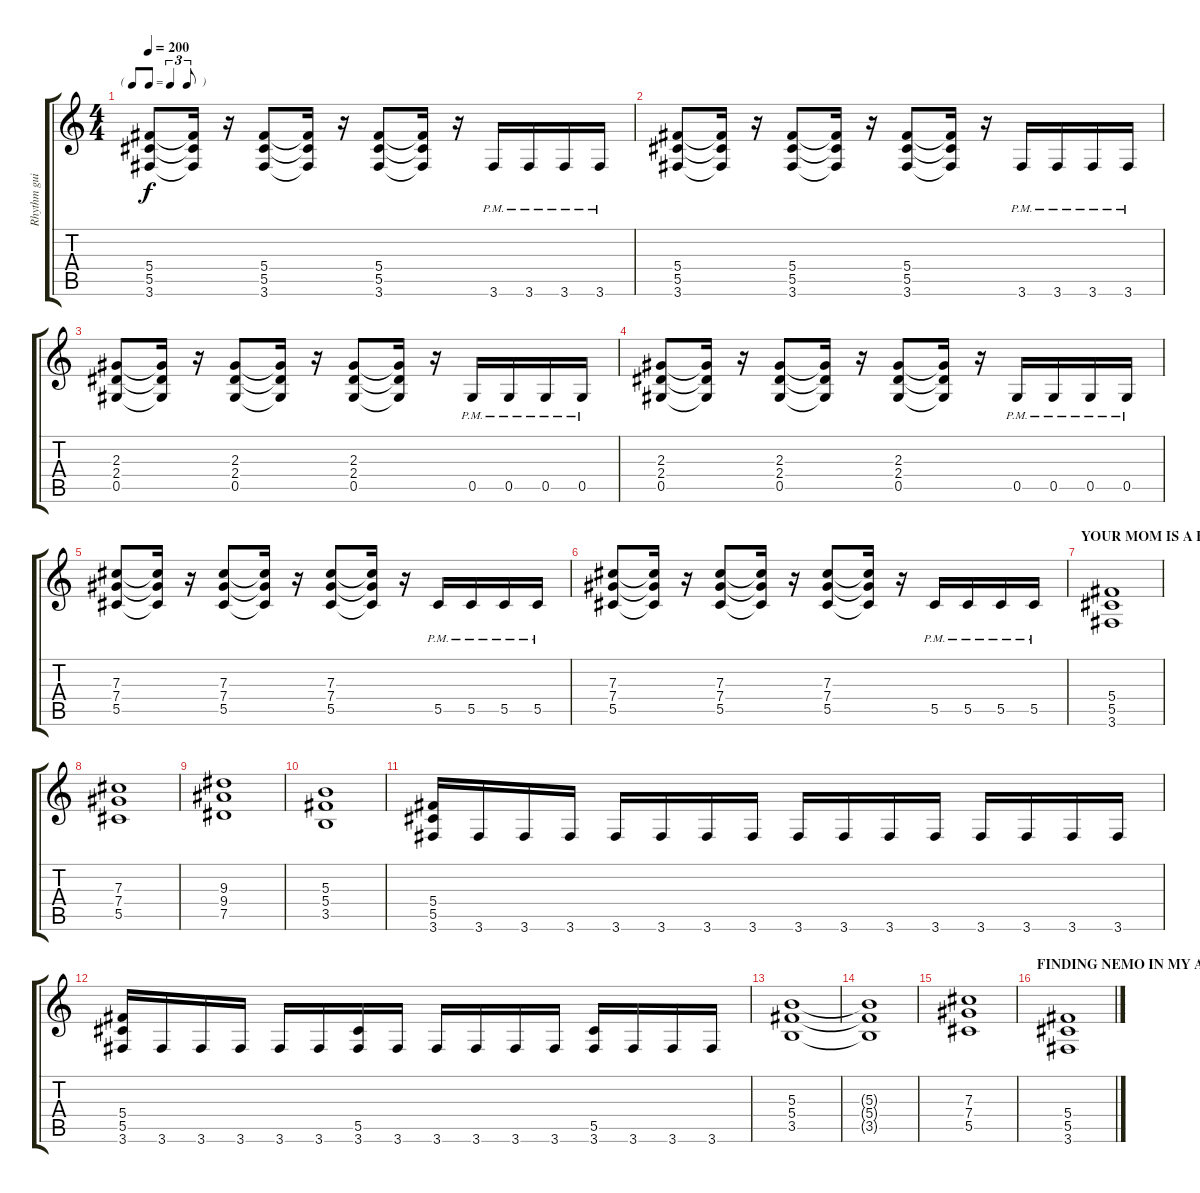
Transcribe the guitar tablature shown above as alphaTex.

\track ("Rhythm guitar 1 (retard 1)" "Rhythm gui") {instrument distortionguitar}
\staff {score tabs}
\tuning (Eb4 Bb3 Gb3 Db3 Ab2 Eb2) {hide}
\ts (4 4)
\tf triplet8th
\tempo 200
\clef g2
\ks c
(5.4 5.5 3.6).8{dy f} (5.4{t} 5.5{t} 3.6{t}).16 r.16 (5.4 5.5 3.6).8 (5.4{t} 5.5{t} 3.6{t}).16 r.16 (5.4 5.5 3.6).8 (5.4{t} 5.5{t} 3.6{t}).16 r.16 3.6{pm}.16 3.6{pm}.16 3.6{pm}.16 3.6{pm}.16 |
(5.4 5.5 3.6).8 (5.4{t} 5.5{t} 3.6{t}).16 r.16 (5.4 5.5 3.6).8 (5.4{t} 5.5{t} 3.6{t}).16 r.16 (5.4 5.5 3.6).8 (5.4{t} 5.5{t} 3.6{t}).16 r.16 3.6{pm}.16 3.6{pm}.16 3.6{pm}.16 3.6{pm}.16 |
(2.3 2.4 0.5).8 (2.3{t} 2.4{t} 0.5{t}).16 r.16 (2.3 2.4 0.5).8 (2.3{t} 2.4{t} 0.5{t}).16 r.16 (2.3 2.4 0.5).8 (2.3{t} 2.4{t} 0.5{t}).16 r.16 0.5{pm}.16 0.5{pm}.16 0.5{pm}.16 0.5{pm}.16 |
(2.3 2.4 0.5).8 (2.3{t} 2.4{t} 0.5{t}).16 r.16 (2.3 2.4 0.5).8 (2.3{t} 2.4{t} 0.5{t}).16 r.16 (2.3 2.4 0.5).8 (2.3{t} 2.4{t} 0.5{t}).16 r.16 0.5{pm}.16 0.5{pm}.16 0.5{pm}.16 0.5{pm}.16 |
(7.3 7.4 5.5).8 (7.3{t} 7.4{t} 5.5{t}).16 r.16 (7.3 7.4 5.5).8 (7.3{t} 7.4{t} 5.5{t}).16 r.16 (7.3 7.4 5.5).8 (7.3{t} 7.4{t} 5.5{t}).16 r.16 5.5{pm}.16 5.5{pm}.16 5.5{pm}.16 5.5{pm}.16 |
(7.3 7.4 5.5).8 (7.3{t} 7.4{t} 5.5{t}).16 r.16 (7.3 7.4 5.5).8 (7.3{t} 7.4{t} 5.5{t}).16 r.16 (7.3 7.4 5.5).8 (7.3{t} 7.4{t} 5.5{t}).16 r.16 5.5{pm}.16 5.5{pm}.16 5.5{pm}.16 5.5{pm}.16 |
\section ("" "YOUR MOM IS A FAGGOT")
(5.4 5.5 3.6).1 |
(7.3 7.4 5.5).1 |
(9.3 9.4 7.5).1 |
(5.3 5.4 3.5).1 |
(5.4 5.5 3.6).16 3.6.16 3.6.16 3.6.16 3.6.16 3.6.16 3.6.16 3.6.16 3.6.16 3.6.16 3.6.16 3.6.16 3.6.16 3.6.16 3.6.16 3.6.16 |
(5.4 5.5 3.6).16 3.6.16 3.6.16 3.6.16 3.6.16 3.6.16 (5.5 3.6).16 3.6.16 3.6.16 3.6.16 3.6.16 3.6.16 (5.5 3.6).16 3.6.16 3.6.16 3.6.16 |
(5.3 5.4 3.5).1 |
(5.3{t} 5.4{t} 3.5{t}).1 |
(7.3 7.4 5.5).1 |
\section ("" "FINDING NEMO IN MY ANUS")
(5.4 5.5 3.6).1
